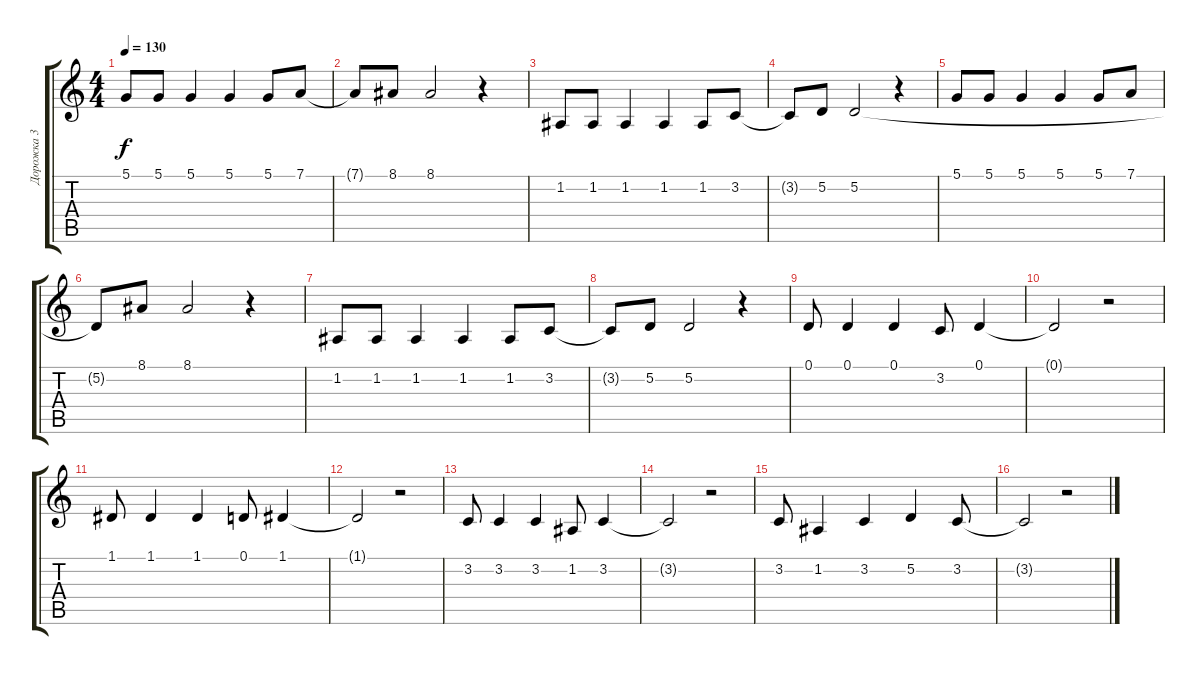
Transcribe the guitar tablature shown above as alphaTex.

\track ("Дорожка 3" "Дорожка 3") {instrument viola}
\staff {score tabs}
\tuning (D4 A3 F3 C3 G2 C2) {hide}
\ts (4 4)
\tempo 130
\clef g2
\ks c
5.1.8{dy f} 5.1.8 5.1.4 5.1.4 5.1.8 7.1.8 |
7.1{t}.8 8.1.8 8.1.2 r.4 |
1.2.8 1.2.8 1.2.4 1.2.4 1.2.8 3.2.8 |
3.2{t}.8 5.2.8 5.2.2 r.4 |
5.1.8 5.1.8 5.1.4 5.1.4 5.1.8 7.1.8 |
5.2{t}.8 8.1.8 8.1.2 r.4 |
1.2.8 1.2.8 1.2.4 1.2.4 1.2.8 3.2.8 |
3.2{t}.8 5.2.8 5.2.2 r.4 |
0.1.8 0.1.4 0.1.4 3.2.8 0.1.4 |
0.1{t}.2 r.2 |
1.1.8 1.1.4 1.1.4 0.1.8 1.1.4 |
1.1{t}.2 r.2 |
3.2.8 3.2.4 3.2.4 1.2.8 3.2.4 |
3.2{t}.2 r.2 |
3.2.8 1.2.4 3.2.4 5.2.4 3.2.8 |
3.2{t}.2 r.2
